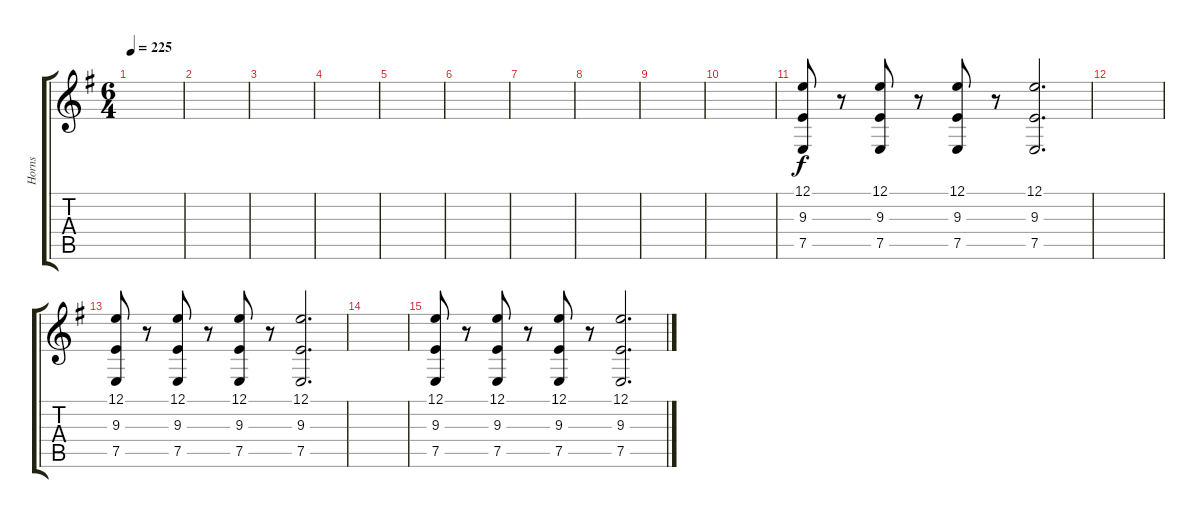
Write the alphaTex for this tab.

\track ("Horns" "Horns") {instrument brasssection}
\staff {score tabs}
\tuning (E4 B3 G3 D3 A2 E2) {hide}
\ts (6 4)
\tempo 225
\clef g2
\ks eminor
|
|
|
|
|
|
|
|
|
|
(12.1 9.3 7.5).8 r.8 (12.1 9.3 7.5).8 r.8 (12.1 9.3 7.5).8 r.8 (12.1 9.3 7.5).2{d} |
|
(12.1 9.3 7.5).8 r.8 (12.1 9.3 7.5).8 r.8 (12.1 9.3 7.5).8 r.8 (12.1 9.3 7.5).2{d} |
|
(12.1 9.3 7.5).8 r.8 (12.1 9.3 7.5).8 r.8 (12.1 9.3 7.5).8 r.8 (12.1 9.3 7.5).2{d}
